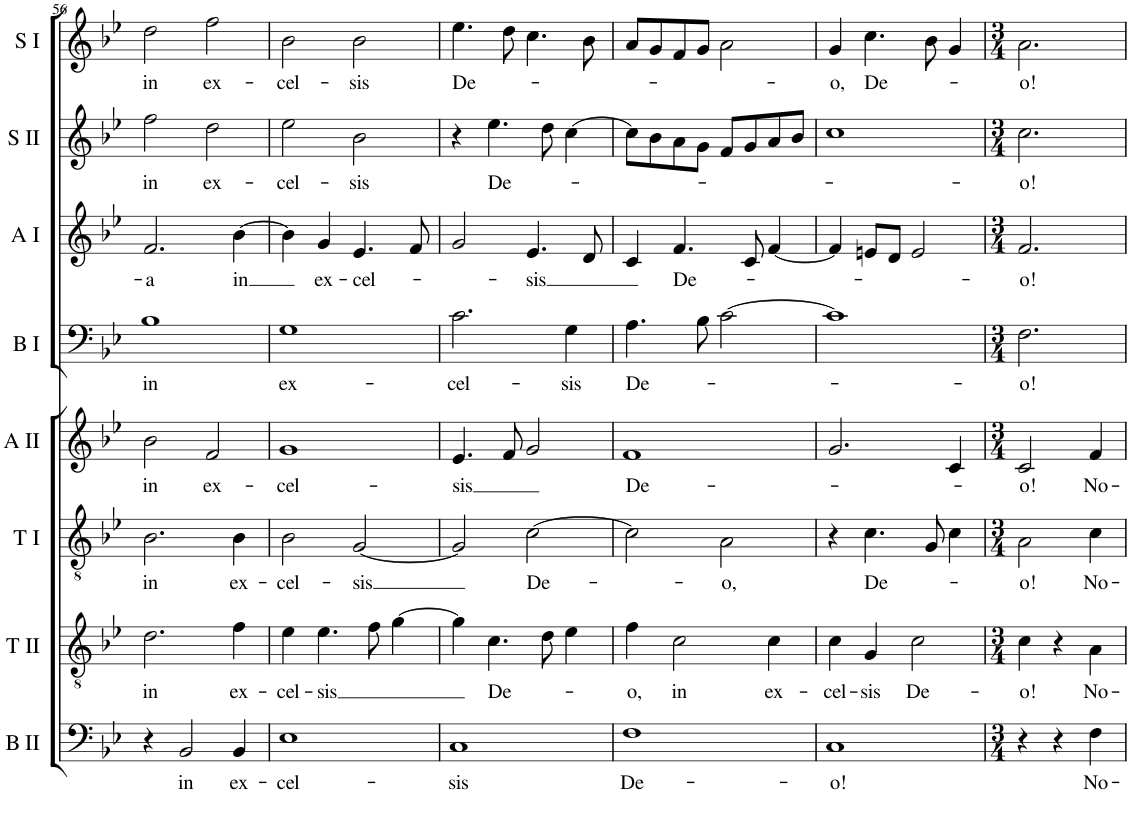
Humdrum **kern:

**kern	**text	**kern	**text	**kern	**text	**kern	**text	**kern	**text	**kern	**text	**kern	**text	**kern	**text
*part8	*part8	*part7	*part7	*part6	*part6	*part5	*part5	*part4	*part4	*part3	*part3	*part2	*part2	*part1	*part1
*staff8	*staff8	*staff7	*staff7	*staff6	*staff6	*staff5	*staff5	*staff4	*staff4	*staff3	*staff3	*staff2	*staff2	*staff1	*staff1
*I"Basse II	*	*I"Ténor II	*	*I"Ténor I	*	*I"Alto II	*	*I"Basse I	*	*I"Alto I	*	*I"Soprano II	*	*I"Soprano I	*
*I'B II	*	*I'T II	*	*I'T I	*	*I'A II	*	*I'B I	*	*I'A I	*	*I'S II	*	*I'S I	*
!!LO:PB:g=z
*clefF4	*	*clefGv2	*	*clefGv2	*	*clefG2	*	*clefF4	*	*clefG2	*	*clefG2	*	*clefG2	*
*k[b-e-]	*	*k[b-e-]	*	*k[b-e-]	*	*k[b-e-]	*	*k[b-e-]	*	*k[b-e-]	*	*k[b-e-]	*	*k[b-e-]	*
*M2/2	*	*M2/2	*	*M2/2	*	*M2/2	*	*M2/2	*	*M2/2	*	*M2/2	*	*M2/2	*
*met(c|)	*	*met(c|)	*	*met(c|)	*	*met(c|)	*	*met(c|)	*	*met(c|)	*	*met(c|)	*	*met(c|)	*
=56	=56	=56	=56	=56	=56	=56	=56	=56	=56	=56	=56	=56	=56	=56	=56
!	!	!	!LO:LY:b	!	!LO:LY:b	!	!LO:LY:b	!	!LO:LY:b	!	!LO:LY:b	!	!LO:LY:b	!	!LO:LY:b
4r	.	2.d\	in	2.B-\	in	2b-\	in	1B-	in	2.f/	-a	2ff\	in	2dd\	in
!	!LO:LY:b	!	!	!	!	!	!	!	!	!	!	!	!	!	!
2BB-/	in	.	.	.	.	.	.	.	.	.	.	.	.	.	.
!	!	!	!	!	!	!	!LO:LY:b	!	!	!	!	!	!LO:LY:b	!	!LO:LY:b
.	.	.	.	.	.	2f/	ex-	.	.	.	.	2dd\	ex-	2ff\	ex-
!	!LO:LY:b	!	!LO:LY:b	!	!LO:LY:b	!	!	!	!	!	!LO:LY:b	!	!	!	!
4BB-/	ex-	4f\	ex-	4B-\	ex-	.	.	.	.	[4b-\	in	.	.	.	.
=57	=57	=57	=57	=57	=57	=57	=57	=57	=57	=57	=57	=57	=57	=57	=57
!	!LO:LY:b	!	!LO:LY:b	!	!LO:LY:b	!	!LO:LY:b	!	!LO:LY:b	!	!	!	!LO:LY:b	!	!LO:LY:b
1E-	-cel-	4e-\	-cel-	2B-\	-cel-	1g	-cel-	1G	ex-	4b-\]	.	2ee-\	-cel-	2b-\	-cel-
!	!	!	!LO:LY:b	!	!	!	!	!	!	!	!LO:LY:b	!	!	!	!
.	.	4.e-\	-sis	.	.	.	.	.	.	4g/	ex-	.	.	.	.
!	!	!	!	!	!LO:LY:b	!	!	!	!	!	!LO:LY:b	!	!LO:LY:b	!	!LO:LY:b
.	.	.	.	[2G/	-sis	.	.	.	.	4.e-/	-cel-	2b-\	-sis	2b-\	-sis
.	.	8f\	.	.	.	.	.	.	.	.	.	.	.	.	.
.	.	[4g\	.	.	.	.	.	.	.	.	.	.	.	.	.
.	.	.	.	.	.	.	.	.	.	8f/	.	.	.	.	.
=58	=58	=58	=58	=58	=58	=58	=58	=58	=58	=58	=58	=58	=58	=58	=58
!	!LO:LY:b	!	!	!	!	!	!LO:LY:b	!	!LO:LY:b	!	!LO:LY:b	!	!	!	!LO:LY:b
1C	­ sis	4g\]	.	2G/]	.	4.e-/	­ sis	2.c\	­ cel-	2g/	-­-	4r	.	4.ee-\	De-
!	!	!	!LO:LY:b	!	!	!	!	!	!	!	!	!	!LO:LY:b	!	!
.	.	4.c\	De-	.	.	.	.	.	.	.	.	4.ee-\	De-	.	.
.	.	.	.	.	.	8f/	.	.	.	.	.	.	.	8dd\	.
!	!	!	!	!	!LO:LY:b	!	!	!	!	!	!LO:LY:b	!	!	!	!
.	.	.	.	[2c\	De-	2g/	.	.	.	4.e-/	-sis	.	.	4.cc\	.
.	.	8d\	.	.	.	.	.	.	.	.	.	8dd\	.	.	.
!	!	!	!	!	!	!	!	!	!LO:LY:b	!	!	!	!	!	!
.	.	4e-\	.	.	.	.	.	4G\	-sis	.	.	[4cc\	.	.	.
.	.	.	.	.	.	.	.	.	.	8d/	.	.	.	8b-\	.
=59	=59	=59	=59	=59	=59	=59	=59	=59	=59	=59	=59	=59	=59	=59	=59
!	!LO:LY:b	!	!LO:LY:b	!	!	!	!LO:LY:b	!	!LO:LY:b	!	!	!	!	!	!
1F	De-	4f\	-o,	2c\]	.	1f	De-	4.A\	De-	4c/	.	8cc\L]	.	8a/L	.
.	.	.	.	.	.	.	.	.	.	.	.	8b-\	.	8g/	.
!	!	!	!LO:LY:b	!	!	!	!	!	!	!	!LO:LY:b	!	!	!	!
.	.	2c\	in	.	.	.	.	.	.	4.f/	De-	8a\	.	8f/	.
.	.	.	.	.	.	.	.	8B-\	.	.	.	8g\J	.	8g/J	.
!	!	!	!	!	!LO:LY:b	!	!	!	!	!	!	!	!	!	!
.	.	.	.	2A\	-o,	.	.	[2c\	.	.	.	8f/L	.	2a\	.
.	.	.	.	.	.	.	.	.	.	8c/	.	8g/	.	.	.
!	!	!	!LO:LY:b	!	!	!	!	!	!	!	!	!	!	!	!
.	.	4c\	ex-	.	.	.	.	.	.	[4f/	.	8a/	.	.	.
.	.	.	.	.	.	.	.	.	.	.	.	8b-/J	.	.	.
=60	=60	=60	=60	=60	=60	=60	=60	=60	=60	=60	=60	=60	=60	=60	=60
!	!LO:LY:b	!	!LO:LY:b	!	!	!	!	!	!	!	!	!	!	!	!LO:LY:b
1C	-o!	4c\	-cel-	4r	.	2.g/	.	1c]	.	4f/]	.	1cc	.	4g/	-o,
!	!	!	!LO:LY:b	!	!LO:LY:b	!	!	!	!	!	!	!	!	!	!LO:LY:b
.	.	4G/	-sis	4.c\	De-	.	.	.	.	8en/L	.	.	.	4.cc\	De-
.	.	.	.	.	.	.	.	.	.	8d/J	.	.	.	.	.
!	!	!	!LO:LY:b	!	!	!	!	!	!	!	!	!	!	!	!
.	.	2c\	De-	.	.	.	.	.	.	2e/	.	.	.	.	.
.	.	.	.	8G/	.	.	.	.	.	.	.	.	.	8b-\	.
.	.	.	.	4c\	.	4c/	.	.	.	.	.	.	.	4g/	.
=61	=61	=61	=61	=61	=61	=61	=61	=61	=61	=61	=61	=61	=61	=61	=61
*M3/4	*	*M3/4	*	*M3/4	*	*M3/4	*	*M3/4	*	*M3/4	*	*M3/4	*	*M3/4	*
!	!	!	!LO:LY:b	!	!LO:LY:b	!	!LO:LY:b	!	!LO:LY:b	!	!LO:LY:b	!	!LO:LY:b	!	!LO:LY:b
4r	.	4c\	-o!	2A\	-o!	2c/	-o!	2.F\	-o!	2.f/	-o!	2.cc\	-o!	2.a\	-o!
4r	.	4r	.	.	.	.	.	.	.	.	.	.	.	.	.
!	!LO:LY:b	!	!LO:LY:b	!	!LO:LY:b	!	!LO:LY:b	!	!	!	!	!	!	!	!
4F\	No-	4A\	No-	4c\	No-	4f/	No-	.	.	.	.	.	.	.	.
=	=	=	=	=	=	=	=	=	=	=	=	=	=	=	=
*-	*-	*-	*-	*-	*-	*-	*-	*-	*-	*-	*-	*-	*-	*-	*-
